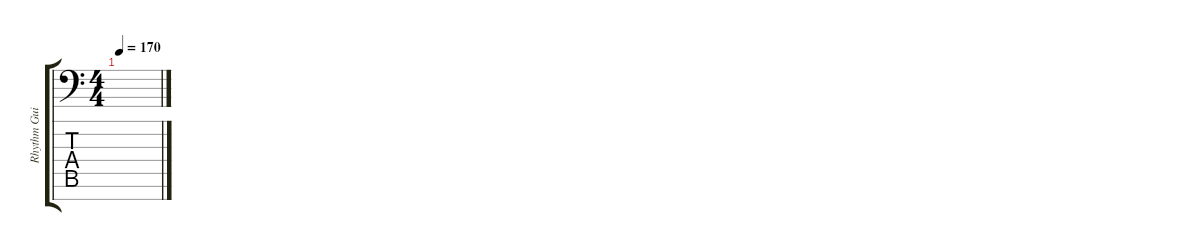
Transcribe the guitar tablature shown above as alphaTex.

\track ("Rhythm Guitar" "Rhythm Gui") {instrument overdrivenguitar}
\staff {score tabs}
\tuning (Bb3 F3 Db3 Ab2 Eb2 Bb1 Eb1) {hide}
\ts (4 4)
\tempo 170
\clef f4
\ks c
